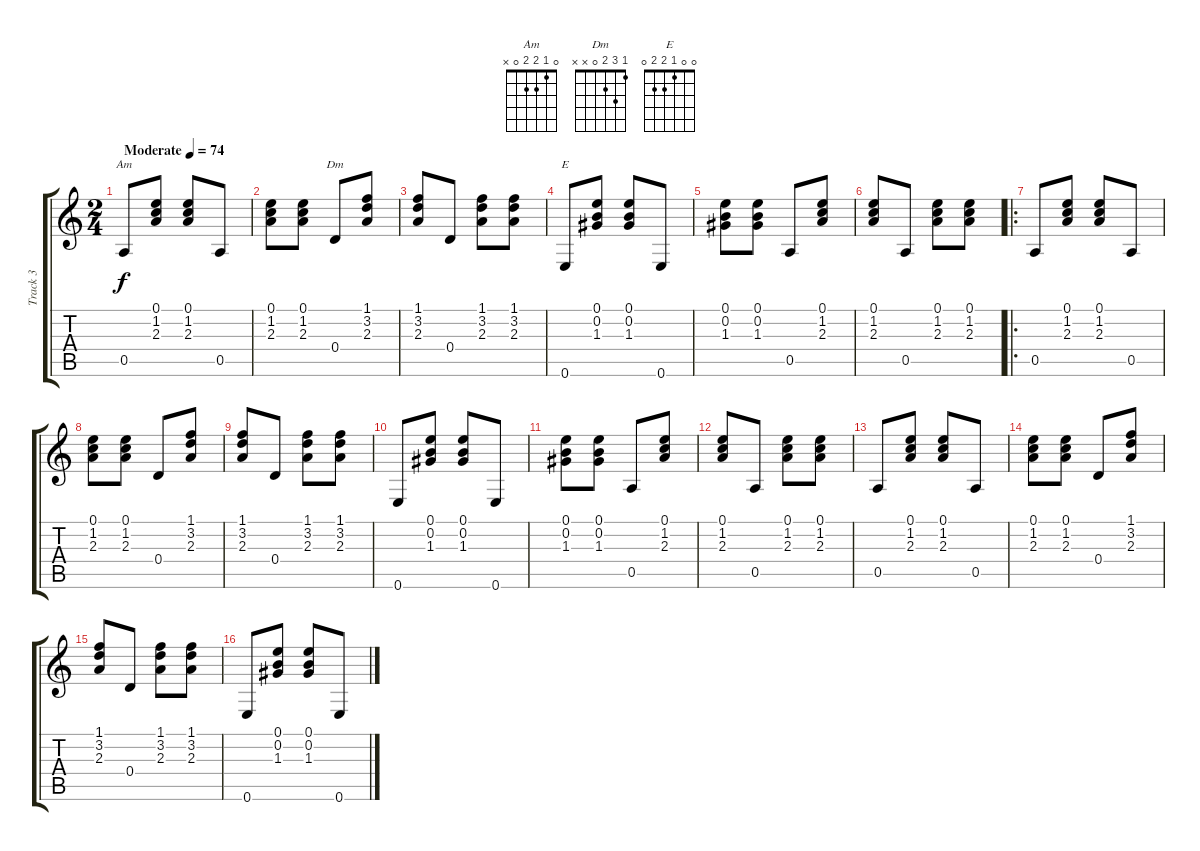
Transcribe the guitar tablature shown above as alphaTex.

\track ("Track 3" "Track 3") {instrument acousticguitarsteel}
\staff {score tabs}
\tuning (E4 B3 G3 D3 A2 E2) {hide}
\chord ("Am" 0 1 2 2 0 x)
\chord ("Dm" 1 3 2 0 x x)
\chord ("E" 0 0 1 2 2 0)
\ts (2 4)
\tempo (74 "Moderate")
\clef g2
\ks c
0.5.8{ch "Am" dy f instrument acousticguitarsteel} (0.1 1.2 2.3).8 (0.1 1.2 2.3).8 0.5.8 |
(0.1 1.2 2.3).8 (0.1 1.2 2.3).8 0.4.8{ch "Dm"} (1.1 3.2 2.3).8 |
(1.1 3.2 2.3).8 0.4.8 (1.1 3.2 2.3).8 (1.1 3.2 2.3).8 |
0.6.8{ch "E"} (0.1 0.2 1.3).8 (0.1 0.2 1.3).8 0.6.8 |
(0.1 0.2 1.3).8 (0.1 0.2 1.3).8 0.5.8 (0.1 1.2 2.3).8 |
(0.1 1.2 2.3).8 0.5.8 (0.1 1.2 2.3).8 (0.1 1.2 2.3).8 |
\ro
0.5.8 (0.1 1.2 2.3).8 (0.1 1.2 2.3).8 0.5.8 |
(0.1 1.2 2.3).8 (0.1 1.2 2.3).8 0.4.8 (1.1 3.2 2.3).8 |
(1.1 3.2 2.3).8 0.4.8 (1.1 3.2 2.3).8 (1.1 3.2 2.3).8 |
0.6.8 (0.1 0.2 1.3).8 (0.1 0.2 1.3).8 0.6.8 |
(0.1 0.2 1.3).8 (0.1 0.2 1.3).8 0.5.8 (0.1 1.2 2.3).8 |
(0.1 1.2 2.3).8 0.5.8 (0.1 1.2 2.3).8 (0.1 1.2 2.3).8 |
0.5.8 (0.1 1.2 2.3).8 (0.1 1.2 2.3).8 0.5.8 |
(0.1 1.2 2.3).8 (0.1 1.2 2.3).8 0.4.8 (1.1 3.2 2.3).8 |
(1.1 3.2 2.3).8 0.4.8 (1.1 3.2 2.3).8 (1.1 3.2 2.3).8 |
0.6.8 (0.1 0.2 1.3).8 (0.1 0.2 1.3).8 0.6.8
